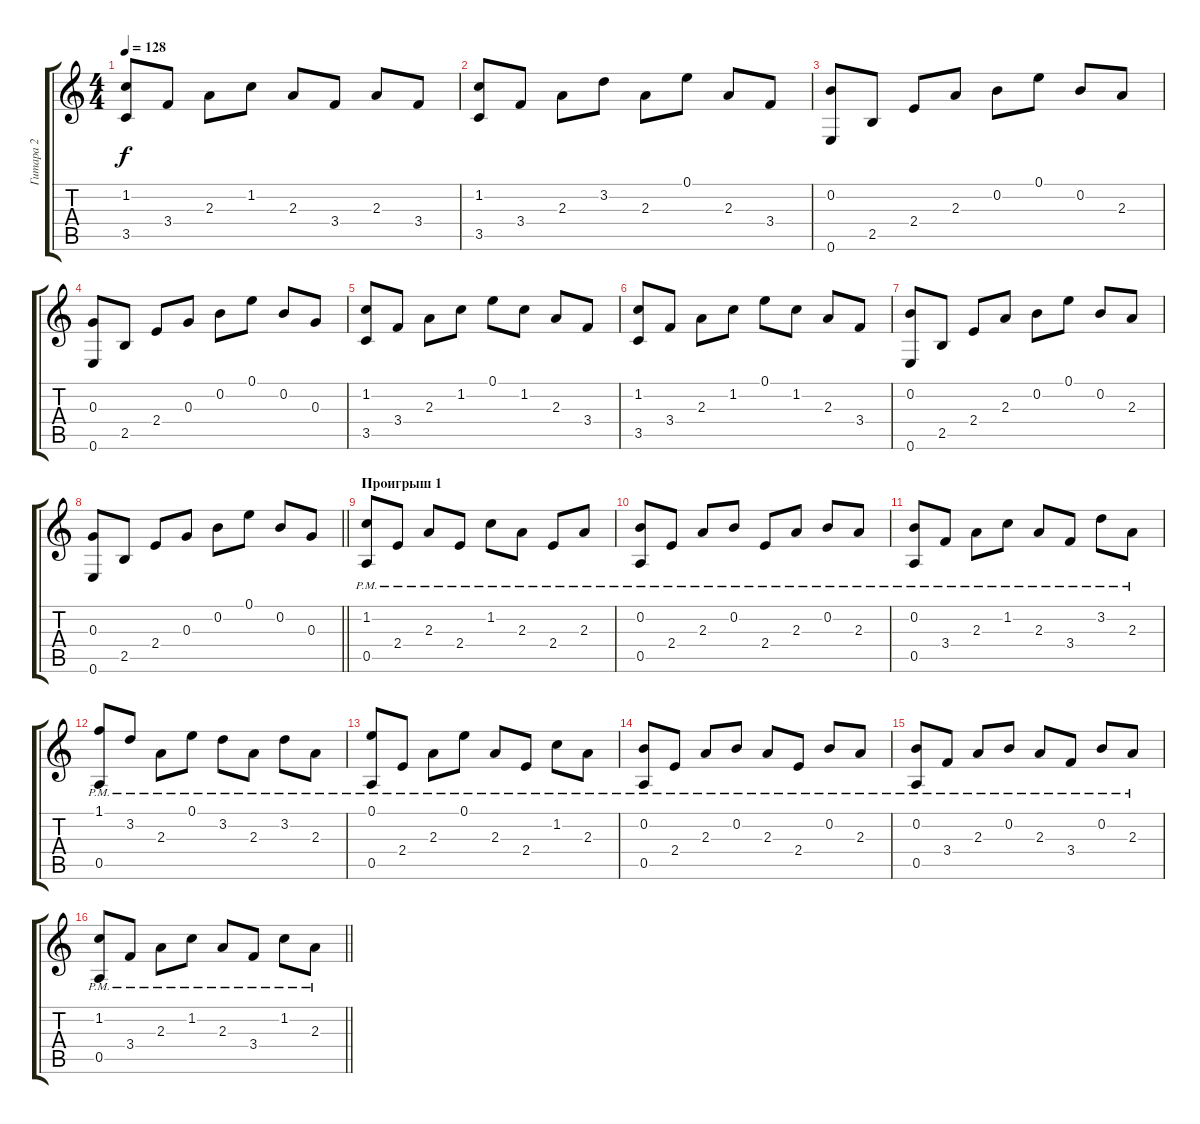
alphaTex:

\track ("Гитара 2" "Гитара 2") {instrument distortionguitar}
\staff {score tabs}
\tuning (E4 B3 G3 D3 A2 E2) {hide}
\ts (4 4)
\tempo 128
\clef g2
\ks c
(1.2 3.5).8{dy f instrument distortionguitar} 3.4.8 2.3.8 1.2.8 2.3.8 3.4.8 2.3.8 3.4.8 |
(1.2 3.5).8 3.4.8 2.3.8 3.2.8 2.3.8 0.1.8 2.3.8 3.4.8 |
(0.2 0.6).8 2.5.8 2.4.8 2.3.8 0.2.8 0.1.8 0.2.8 2.3.8 |
(0.3 0.6).8 2.5.8 2.4.8 0.3.8 0.2.8 0.1.8 0.2.8 0.3.8 |
(1.2 3.5).8 3.4.8 2.3.8 1.2.8 0.1.8 1.2.8 2.3.8 3.4.8 |
(1.2 3.5).8 3.4.8 2.3.8 1.2.8 0.1.8 1.2.8 2.3.8 3.4.8 |
(0.2 0.6).8 2.5.8 2.4.8 2.3.8 0.2.8 0.1.8 0.2.8 2.3.8 |
\barLineRight lightlight
(0.3 0.6).8 2.5.8 2.4.8 0.3.8 0.2.8 0.1.8 0.2.8 0.3.8 |
\section ("" "Проигрыш 1")
(1.2{pm} 0.5{pm}).8 2.4{pm}.8 2.3{pm}.8 2.4{pm}.8 1.2{pm}.8 2.3{pm}.8 2.4{pm}.8 2.3{pm}.8 |
(0.2{pm} 0.5{pm}).8 2.4{pm}.8 2.3{pm}.8 0.2{pm}.8 2.4{pm}.8 2.3{pm}.8 0.2{pm}.8 2.3{pm}.8 |
(0.2{pm} 0.5{pm}).8 3.4{pm}.8 2.3{pm}.8 1.2{pm}.8 2.3{pm}.8 3.4{pm}.8 3.2{pm}.8 2.3{pm}.8 |
(1.1{pm} 0.5{pm}).8 3.2{pm}.8 2.3{pm}.8 0.1{pm}.8 3.2{pm}.8 2.3{pm}.8 3.2{pm}.8 2.3{pm}.8 |
(0.1{pm} 0.5{pm}).8 2.4{pm}.8 2.3{pm}.8 0.1{pm}.8 2.3{pm}.8 2.4{pm}.8 1.2{pm}.8 2.3{pm}.8 |
(0.2{pm} 0.5{pm}).8 2.4{pm}.8 2.3{pm}.8 0.2{pm}.8 2.3{pm}.8 2.4{pm}.8 0.2{pm}.8 2.3{pm}.8 |
(0.2{pm} 0.5{pm}).8 3.4{pm}.8 2.3{pm}.8 0.2{pm}.8 2.3{pm}.8 3.4{pm}.8 0.2{pm}.8 2.3{pm}.8 |
\barLineRight lightlight
(1.2{pm} 0.5{pm}).8 3.4{pm}.8 2.3{pm}.8 1.2{pm}.8 2.3{pm}.8 3.4{pm}.8 1.2{pm}.8 2.3{pm}.8
